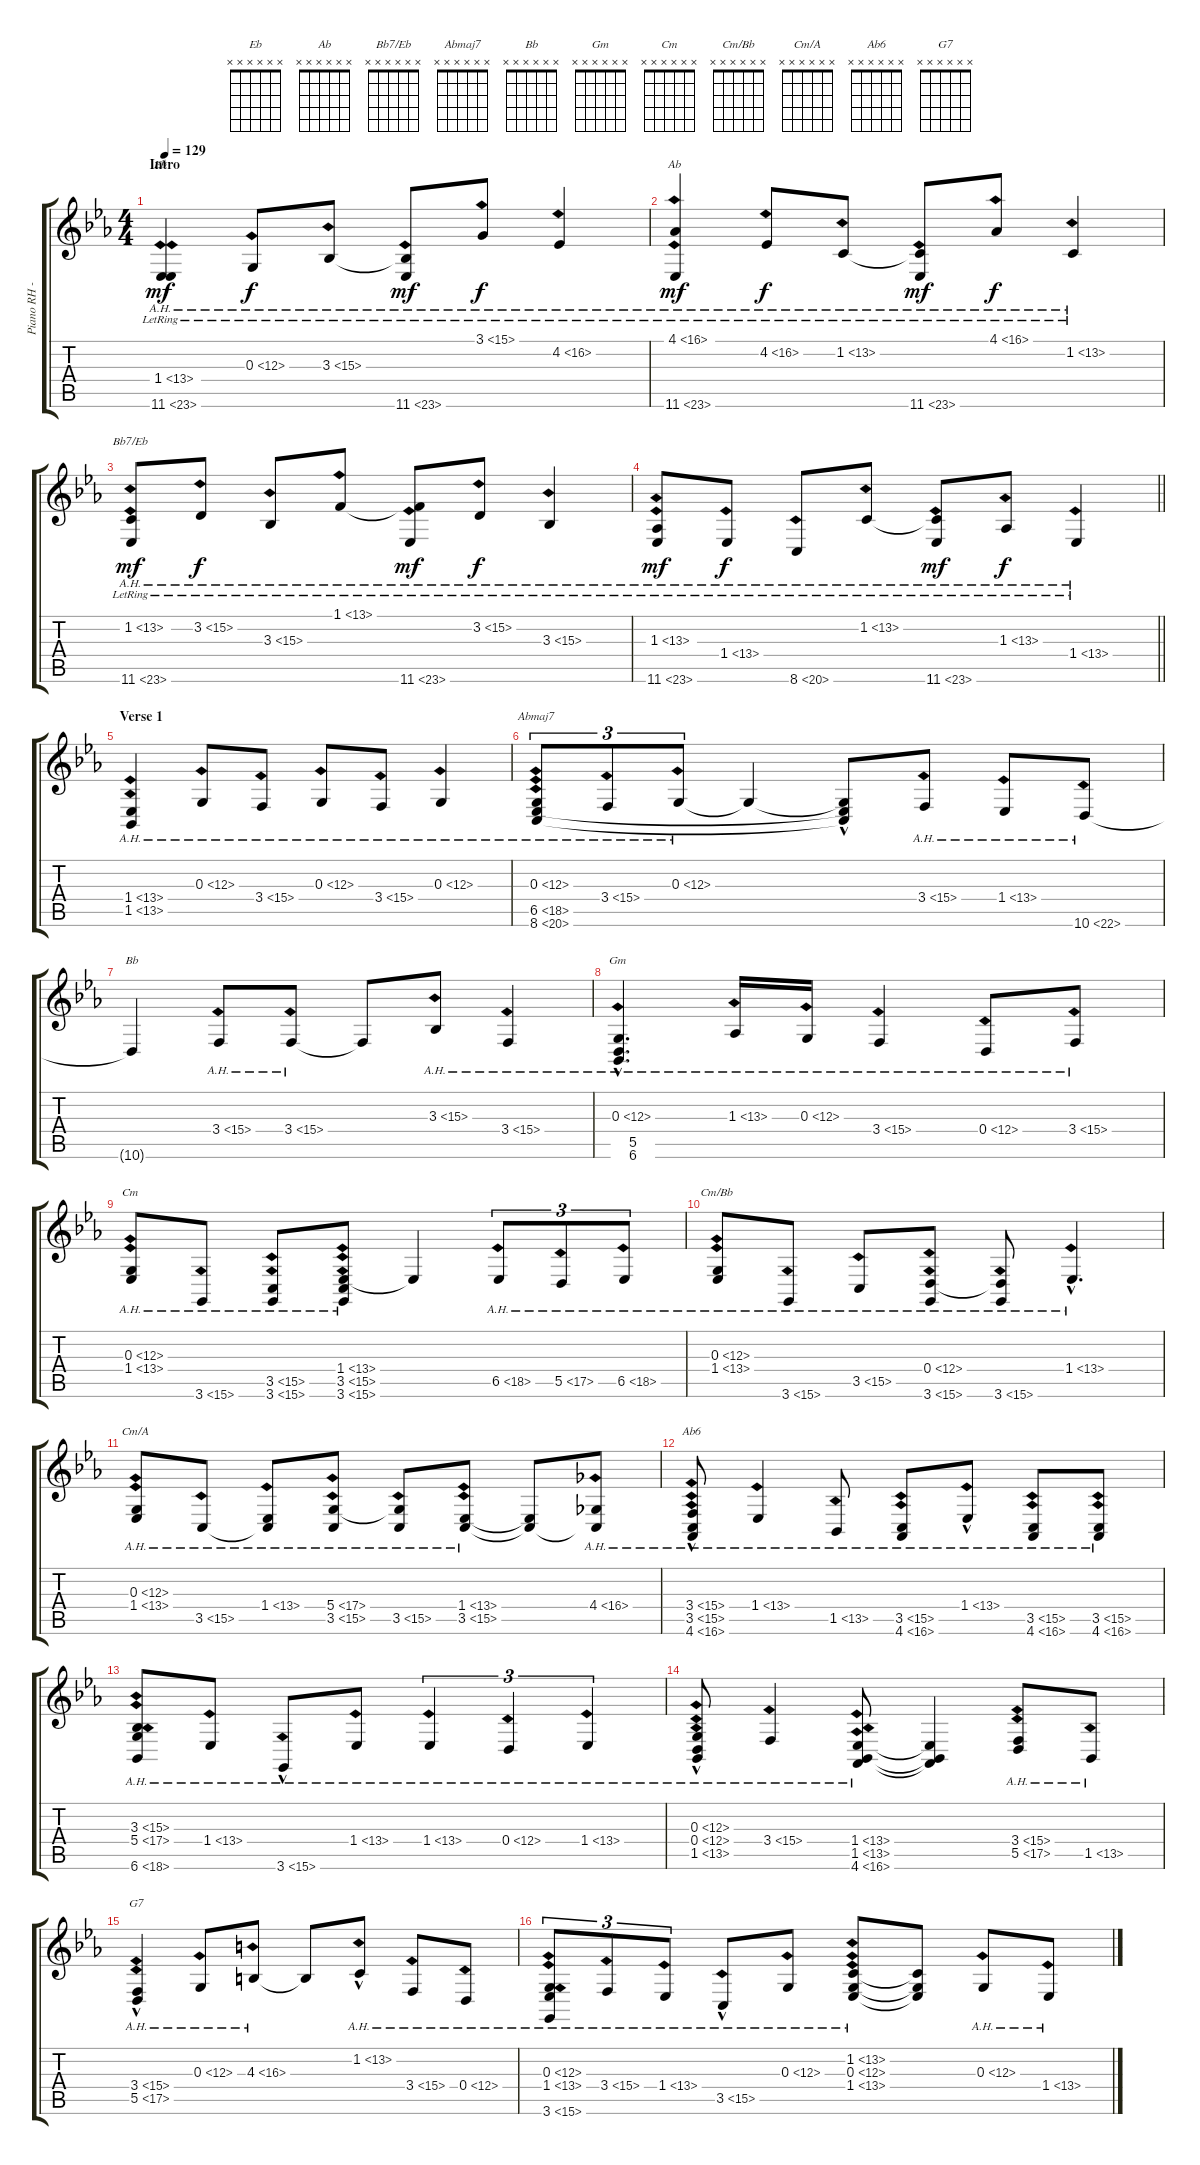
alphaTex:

\track ("Piano RH - Elton John" "Piano RH -") {instrument acousticgrandpiano}
\staff {score tabs}
\tuning (E4 B3 G3 D3 A2 E2) {hide}
\chord ("Eb" x x x x x x)
\chord ("Ab" x x x x x x)
\chord ("Bb7/Eb" x x x x x x)
\chord ("Abmaj7" x x x x x x)
\chord ("Bb" x x x x x x)
\chord ("Gm" x x x x x x)
\chord ("Cm" x x x x x x)
\chord ("Cm/Bb" x x x x x x)
\chord ("Cm/A" x x x x x x)
\chord ("Ab6" x x x x x x)
\chord ("G7" x x x x x x)
\ts (4 4)
\section ("" "Intro")
\tempo 129
\clef g2
\ks eb
(1.4{ah 12 lr} 11.6{ah 12 lr}).4{ch "Eb" dy mf volume 4 balance 12 instrument acousticgrandpiano} 0.3{ah 12 lr}.8{dy f} 3.3{ah 12 lr}.8 (3.3{t} 11.6{ah 12 lr}).8{dy mf} 3.1{ah 12 lr}.8{dy f} 4.2{ah 12 lr}.4 |
(4.1{ah 12 lr} 11.6{ah 12 lr}).4{ch "Ab" dy mf} 4.2{ah 12 lr}.8{dy f} 1.2{ah 12 lr}.8 (1.2{t} 11.6{ah 12 lr}).8{dy mf} 4.1{ah 12 lr}.8{dy f} 1.2{ah 12 lr}.4 |
(1.2{ah 12 lr} 11.6{ah 12 lr}).8{ch "Bb7/Eb" dy mf} 3.2{ah 12 lr}.8{dy f} 3.3{ah 12 lr}.8 1.1{ah 12 lr}.8 (1.1{t} 11.6{ah 12 lr}).8{dy mf} 3.2{ah 12 lr}.8{dy f} 3.3{ah 12 lr}.4 |
\barLineRight lightlight
(1.3{ah 12 lr} 11.6{ah 12 lr}).8{dy mf} 1.4{ah 12 lr}.8{dy f} 8.6{ah 12 lr}.8 1.2{ah 12 lr}.8 (1.2{t} 11.6{ah 12 lr}).8{dy mf} 1.3{ah 12 lr}.8{dy f} 1.4{ah 12 lr}.4 |
\section ("" "Verse 1")
(1.4{ah 12} 1.5{ah 12}).4 0.3{ah 12}.8 3.4{ah 12}.8 0.3{ah 12}.8 3.4{ah 12}.8 0.3{ah 12}.4 |
(0.3{ah 12} 6.5{ah 12} 8.6{ah 12}).8{tu (3 2) ch "Abmaj7"} 3.4{ah 12}.8{tu (3 2)} 0.3{ah 12}.8{tu (3 2)} 0.3{t}.4 (0.3{hac t} 6.5{t} 8.6{t}).8 3.4{ah 12}.8 1.4{ah 12}.8 10.6{ah 12}.8 |
10.6{t}.4{ch "Bb"} 3.4{ah 12}.8 3.4{ah 12}.8 3.4{t}.8 3.3{ah 12}.8 3.4{ah 12}.4 |
(0.3{ah 12 hac} 5.5{hac} 6.6{hac}).4{d ch "Gm"} 1.3{ah 12}.16 0.3{ah 12}.16 3.4{ah 12}.4 0.4{ah 12}.8 3.4{ah 12}.8 |
(0.3{ah 12} 1.4{ah 12}).8{ch "Cm"} 3.6{ah 12}.8 (3.5{ah 12} 3.6{ah 12}).8 (1.4{ah 12} 3.5{ah 12} 3.6{ah 12}).8 1.4{t}.4 6.5{ah 12}.8{tu (3 2)} 5.5{ah 12}.8{tu (3 2)} 6.5{ah 12}.8{tu (3 2)} |
(0.3{ah 12} 1.4{ah 12}).8{ch "Cm/Bb"} 3.6{ah 12}.8 3.5{ah 12}.8 (0.4{ah 12} 3.6{ah 12}).8 (0.4{t} 3.6{ah 12}).8 1.4{ah 12 hac}.4{d} |
(0.3{ah 12} 1.4{ah 12}).8{ch "Cm/A"} 3.5{ah 12}.8 (1.4{ah 12} 3.5{t}).8 (5.4{ah 12} 3.5{ah 12}).8 (5.4{t} 3.5{ah 12}).8 (1.4{ah 12} 3.5{ah 12}).8 (1.4{t} 3.5{t}).8 (4.4{ah 12} 3.5{t}).8 |
(3.4{ah 12} 3.5{ah 12 hac} 4.6{ah 12 hac}).8{ch "Ab6"} 1.4{ah 12}.4 1.5{ah 12}.8 (3.5{ah 12} 4.6{ah 12}).8 1.4{ah 12 hac}.8 (3.5{ah 12} 4.6{ah 12}).8 (3.5{ah 12} 4.6{ah 12}).8 |
(3.3{ah 12} 5.4{ah 12} 6.6{ah 12}).8 1.4{ah 12}.8 3.6{ah 12 hac}.8 1.4{ah 12}.8 1.4{ah 12}.4{tu (3 2)} 0.4{ah 12}.4{tu (3 2)} 1.4{ah 12}.4{tu (3 2)} |
(0.3{ah 12} 0.4{ah 12 hac} 1.5{ah 12 hac}).8 3.4{ah 12}.4 (1.4{ah 12} 1.5{ah 12} 4.6{ah 12}).8 (1.4{t} 1.5{t} 4.6{t}).4 (3.4{ah 12} 5.5{ah 12}).8 1.5{ah 12}.8 |
(3.4{ah 12 hac} 5.5{ah 12 hac}).4{ch "G7"} 0.3{ah 12}.8 4.3{ah 12}.8 4.3{t}.8 1.2{ah 12 hac}.8 3.4{ah 12}.8 0.4{ah 12}.8 |
(0.3{ah 12} 1.4{ah 12} 3.6{ah 12}).8{tu (3 2)} 3.4{ah 12}.8{tu (3 2)} 1.4{ah 12}.8{tu (3 2)} 3.5{ah 12 hac}.8 0.3{ah 12}.8 (1.2{ah 12} 0.3{ah 12} 1.4{ah 12}).8 (1.2{t} 0.3{t} 1.4{t}).8 0.3{ah 12}.8 1.4{ah 12}.8
